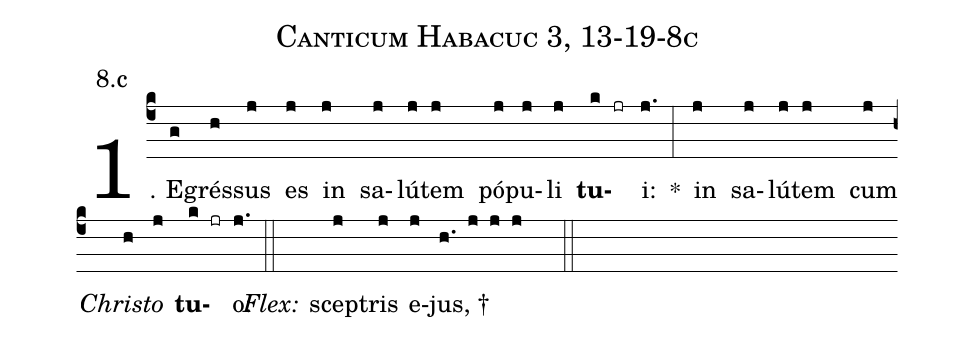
name: Canticum Habacuc 3, 13-19-8c;
annotation: 8.c;
%%
(c4)1. E(g)grés(h)sus(j) es(j) in(j) sa(j)lú(j)tem(j) pó(j)pu(j)li(j) <b>tu</b>(k jr)i:(j.) *(:) in(j) sa(j)lú(j)tem(j) cum(j) <i>Chris</i>(h)<i>to</i>(j) <b>tu</b>(k jr)o:(j.) (::)
<i>Flex:</i>()  scep(j)tris(j) e(j)jus, †(h. j j j  ::)
